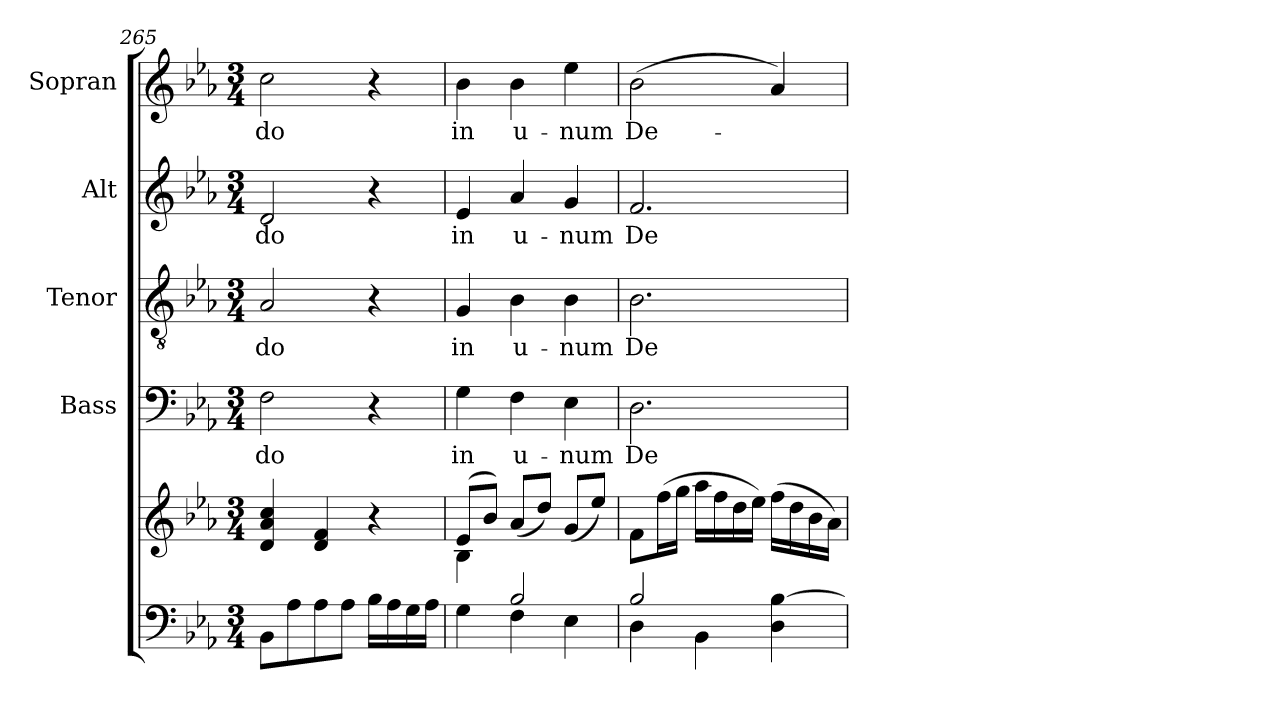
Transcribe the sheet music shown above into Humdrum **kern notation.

**kern	**kern	**kern	**text	**kern	**text	**kern	**text	**kern	**text
*part5	*part5	*part4	*part4	*part3	*part3	*part2	*part2	*part1	*part1
*staff6	*staff5	*staff4	*staff4	*staff3	*staff3	*staff2	*staff2	*staff1	*staff1
*	*	*I"Bass	*	*I"Tenor	*	*I"Alt	*	*I"Sopran	*
*	*	*I'B.	*	*I'T.	*	*I'A.	*	*I'S.	*
*clefF4	*clefG2	*clefF4	*	*clefGv2	*	*clefG2	*	*clefG2	*
*k[b-e-a-]	*k[b-e-a-]	*k[b-e-a-]	*	*k[b-e-a-]	*	*k[b-e-a-]	*	*k[b-e-a-]	*
*E-:	*E-:	*E-:	*	*E-:	*	*E-:	*	*E-:	*
*M3/4	*M3/4	*M3/4	*	*M3/4	*	*M3/4	*	*M3/4	*
=265	=265	=265	=265	=265	=265	=265	=265	=265	=265
!	!	!	!LO:LY:b	!	!LO:LY:b	!	!LO:LY:b	!	!LO:LY:b
8BB-\L	4d/ 4a-/ 4cc/	2F\	-do	2A-/	-do	2d/	-do	2cc\	-do
8A-\	.	.	.	.	.	.	.	.	.
8A-\	4d/ 4f/	.	.	.	.	.	.	.	.
8A-\J	.	.	.	.	.	.	.	.	.
16B-\LL	4r	4r	.	4r	.	4r	.	4r	.
16A-\	.	.	.	.	.	.	.	.	.
16G\	.	.	.	.	.	.	.	.	.
16A-\JJ	.	.	.	.	.	.	.	.	.
=266	=266	=266	=266	=266	=266	=266	=266	=266	=266
*^	*^	*	*	*	*	*	*	*	*
!	!	!	!	!	!LO:LY:b	!	!LO:LY:b	!	!LO:LY:b	!	!LO:LY:b
4ryy	4G\	(>8e-/L	4B-\	4G\	in	4G/	in	4e-/	in	4b-\	in
.	.	8b-/J)	.	.	.	.	.	.	.	.	.
!	!	!	!	!	!LO:LY:b	!	!LO:LY:b	!	!LO:LY:b	!	!LO:LY:b
2B-/	4F\	(>8a-/L	2ryy	4F\	u-	4B-\	u-	4a-/	u-	4b-\	u-
.	.	8dd/J)	.	.	.	.	.	.	.	.	.
!	!	!	!	!	!LO:LY:b	!	!LO:LY:b	!	!LO:LY:b	!	!LO:LY:b
.	4E-\	(>8g/L	.	4E-\	-num	4B-\	-num	4g/	-num	4ee-\	-num
.	.	8ee-/J)	.	.	.	.	.	.	.	.	.
*	*	*v	*v	*	*	*	*	*	*	*	*
=267	=267	=267	=267	=267	=267	=267	=267	=267	=267	=267
!	!	!	!	!LO:LY:b	!	!LO:LY:b	!	!LO:LY:b	!	!LO:LY:b
2B-/	4D\	8f\L	2.D\	De-	2.B-\	De-	2.f/	De-	(>2b-\	De-
.	.	(>16ff\L	.	.	.	.	.	.	.	.
.	.	16gg\JJ	.	.	.	.	.	.	.	.
.	4BB-\	16aa-\LL	.	.	.	.	.	.	.	.
.	.	16ff\	.	.	.	.	.	.	.	.
.	.	16dd\	.	.	.	.	.	.	.	.
.	.	16ee-\JJ)	.	.	.	.	.	.	.	.
4D\ [>4B-\	4ryy	(>16ff\LL	.	.	.	.	.	.	4a-/)	.
.	.	16dd\	.	.	.	.	.	.	.	.
.	.	16b-\	.	.	.	.	.	.	.	.
.	.	16a-\JJ)	.	.	.	.	.	.	.	.
*v	*v	*	*	*	*	*	*	*	*	*
=	=	=	=	=	=	=	=	=	=
*-	*-	*-	*-	*-	*-	*-	*-	*-	*-
